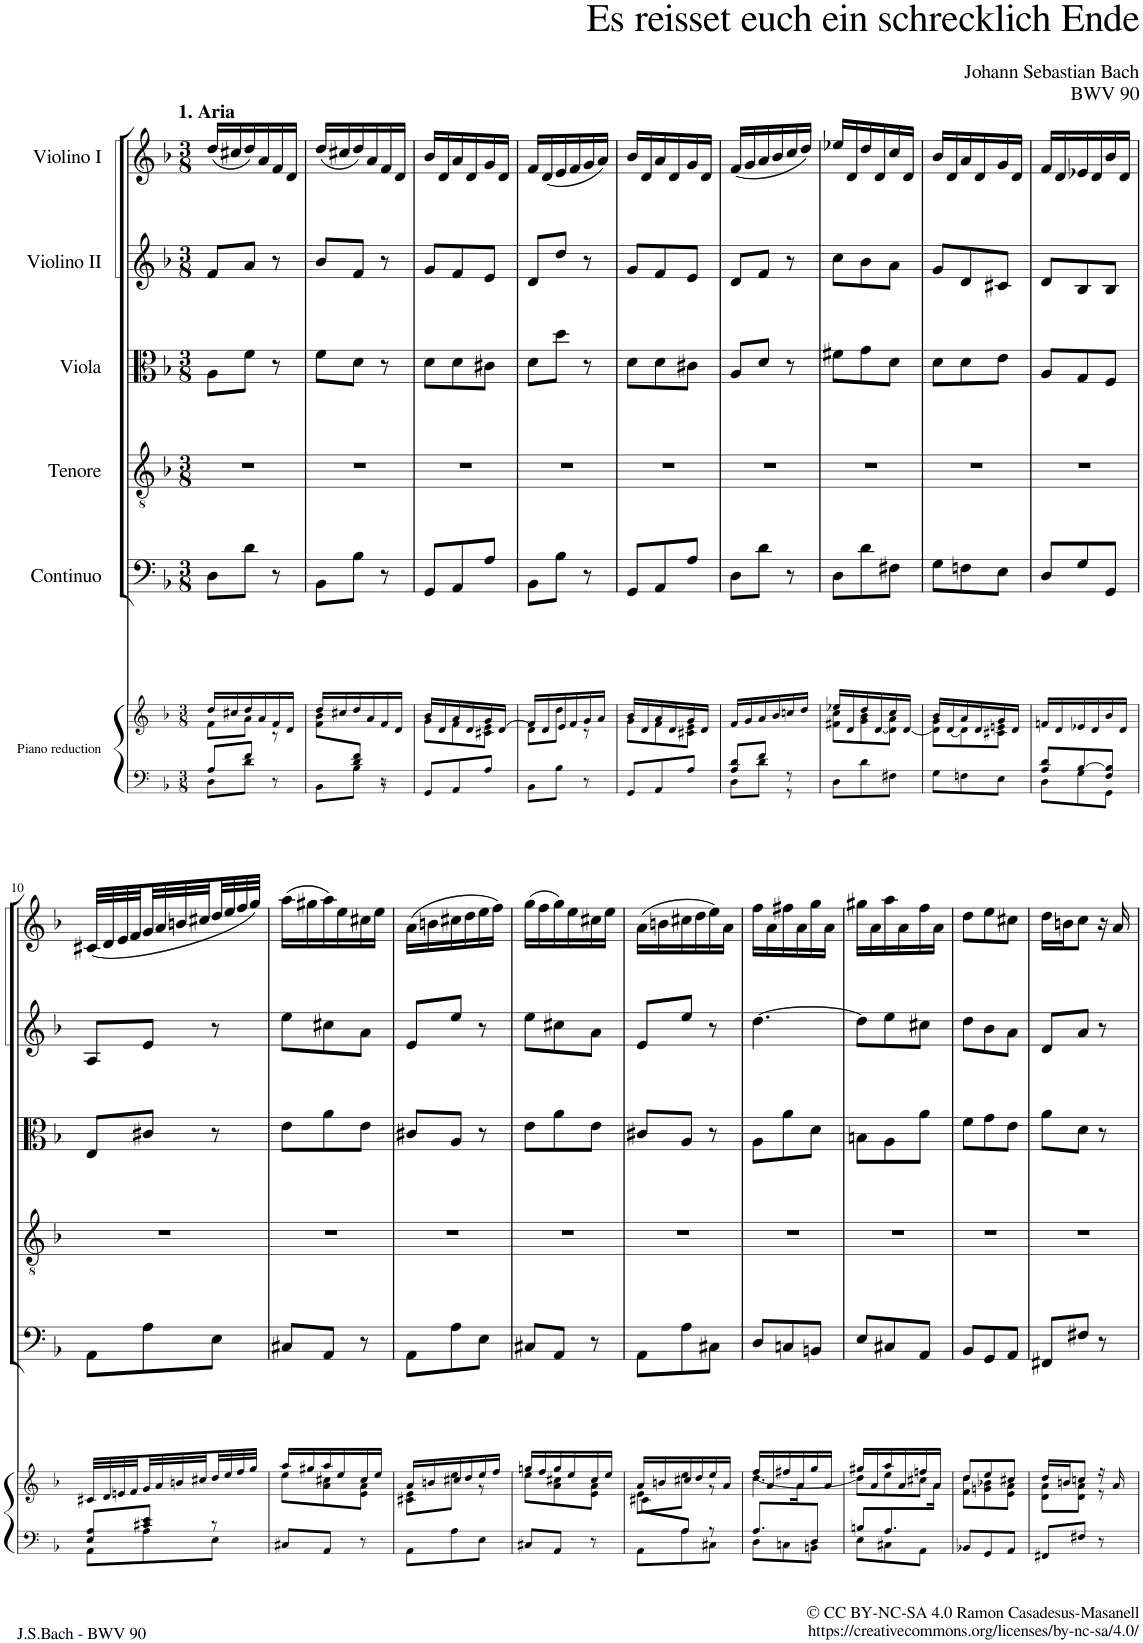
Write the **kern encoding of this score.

**kern	**kern	**kern	**kern	**kern	**kern	**kern
*part6	*part6	*part5	*part4	*part3	*part2	*part1
*staff7	*staff6	*staff5	*staff4	*staff3	*staff2	*staff1
*I"Piano reduction	*	*I"Continuo	*I"Tenore	*I"Viola	*I"Violino II	*I"Violino I
*I'Pno	*	*	*	*I'Vla	*I'Vln	*I'Vln
*stria5	*stria5	*	*	*	*	*
*clefF4	*clefG2	*clefF4	*clefGv2	*clefC3	*clefG2	*clefG2
*k[b-]	*k[b-]	*k[b-]	*k[b-]	*k[b-]	*k[b-]	*k[b-]
*M3/8	*M3/8	*M3/8	*M3/8	*M3/8	*M3/8	*M3/8
=1	=1	=1	=1	=1	=1	=1
*^	*^	*	*	*	*	*
!	!	!	!	!	!	!	!	!LO:TX:a:B:t=1. Aria
8A/L	8D\L	16dd/LL	8f\L	8D\L	4.r	8A\L	8f/L	(16dd/LL
.	.	16cc#X/	.	.	.	.	.	16cc#X/
8f/J	8d\J	16dd/	8a\J	8d\J	.	8f\J	8a/J	16dd/)
.	.	16a/	.	.	.	.	.	16a/
8r	8ryy	16f/	8r	8r	.	8r	8r	16f/
.	.	16d/JJ	.	.	.	.	.	16d/JJ
=2	=2	=2	=2	=2	=2	=2	=2	=2
8ryy	8BB-\L	16dd/LL	8f\ 8b-\L	8BB-\L	4.r	8f\L	8b-/L	(16dd/LL
.	.	16cc#X/	.	.	.	.	.	16cc#X/
8d/ 8f/J	8B-\J	16dd/	8ryy	8B-\J	.	8d\J	8f/J	16dd/)
.	.	16a/	.	.	.	.	.	16a/
8ryy	8r	16f/	8r	8r	.	8r	8r	16f/
.	.	16d/JJ	.	.	.	.	.	16d/JJ
*v	*v	*	*	*	*	*	*	*
=3	=3	=3	=3	=3	=3	=3	=3
8GG/L	16b-/LL	8g\L	8GG/L	4.r	8d\L	8g/L	16b-/LL
.	16d/	.	.	.	.	.	16d/
8AA/	16a/	8f\	8AA/	.	8d\	8f/	16a/
.	16d/	.	.	.	.	.	16d/
8A/J	16g/	8c#X\ 8e\J	8A/J	.	8c#X\J	8e/J	16g/
.	[16d/JJ	.	.	.	.	.	16d/JJ
=4	=4	=4	=4	=4	=4	=4	=4
8BB-\L	16f/LL	8d\L]	8BB-\L	4.r	8d\L	8d/L	16f/LL
.	16d/	.	.	.	.	.	(16d/
8B-\J	16e/	8dd\J	8B-\J	.	8dd\J	8dd/J	16e/
.	16f/	.	.	.	.	.	16f/
8r	16g/	8r	8r	.	8r	8r	16g/
.	16a/JJ	.	.	.	.	.	16a/JJ)
=5	=5	=5	=5	=5	=5	=5	=5
8GG/L	16b-/LL	8g\L	8GG/L	4.r	8d\L	8g/L	16b-/LL
.	16d/	.	.	.	.	.	16d/
8AA/	16a/	8f\	8AA/	.	8d\	8f/	16a/
.	16d/	.	.	.	.	.	16d/
8A/J	16g/	8c#X\ 8e\J	8A/J	.	8c#X\J	8e/J	16g/
.	16d/JJ	.	.	.	.	.	16d/JJ
*	*v	*v	*	*	*	*	*
=6	=6	=6	=6	=6	=6	=6
*^	*	*	*	*	*	*
8A/ 8d/L	8D\L	16f/LL	8D\L	4.r	8A/L	8d/L	(16f/LL
.	.	16g/	.	.	.	.	16g/
8f/J	8d\J	16a/	8d\J	.	8d/J	8f/J	16a/
.	.	16b-/	.	.	.	.	16b-/
8r	8r	16ccn/	8r	.	8r	8r	16cc/
.	.	16dd/JJ	.	.	.	.	16dd/JJ)
*v	*v	*	*	*	*	*	*
=7	=7	=7	=7	=7	=7	=7
*	*^	*	*	*	*	*
8D\L	16ee-X/LL	8f#X\ 8cc\L	8D\L	4.r	8f#X\L	8cc\L	16ee-X/LL
.	16d/	.	.	.	.	.	16d/
8d\	16dd/	8g\ 8b-\	8d\	.	8g\	8b-\	16dd/
.	[<16d/	.	.	.	.	.	16d/
8F#X\J	16cc/	8d\] 8a\J	8F#X\J	.	8d\J	8a\J	16cc/
.	[<16d/JJ	.	.	.	.	.	16d/JJ
=8	=8	=8	=8	=8	=8	=8	=8
8G\L	16b-/LL	8d\] 8g\L	8G\L	4.r	8d\L	8g/L	16b-/LL
.	[<16d/	.	.	.	.	.	16d/
8Fn\	16a/	8d\]	8Fn\	.	8d\	8d/	16a/
.	16d/	.	.	.	.	.	16d/
8E\J	16g/	8c#X\ 8en\J	8E\J	.	8e\J	8c#X/J	16g/
.	16d/JJ	.	.	.	.	.	16d/JJ
*	*v	*v	*	*	*	*	*
=9	=9	=9	=9	=9	=9	=9
*^	*	*	*	*	*	*
8A/ 8d/L	8D\L	16fn/LL	8D/L	4.r	8A/L	8d/L	16f/LL
.	.	16d/	.	.	.	.	16d/
[8B-/	8G\	16e-X/	8G/	.	8G/	8B-/	16e-X/
.	.	16d/	.	.	.	.	16d/
8F/ 8B-/]J	8GG\J	16b-/	8GG/J	.	8F/J	8B-/J	16b-/
.	.	16d/JJ	.	.	.	.	16d/JJ
!!LO:LB:g=z
=10	=10	=10	=10	=10	=10	=10	=10
8E/ 8A/L	8AA\L	32c#X/LLL	8AA\L	4.r	8E/L	8A/L	(32c#X/LLL
.	.	32d/	.	.	.	.	32d/
.	.	32en/	.	.	.	.	32e/
.	.	32f/	.	.	.	.	32f/
8c#X/ 8e/J	8A\	32g/	8A\	.	8c#X/J	8e/J	32g/
.	.	32a/	.	.	.	.	32a/
.	.	32bn/	.	.	.	.	32bn/
.	.	32cc#X/	.	.	.	.	32cc#X/
8r	8E\J	32dd/	8E\J	.	8r	8r	32dd/
.	.	32ee/	.	.	.	.	32ee/
.	.	32ff/	.	.	.	.	32ff/
.	.	32gg/JJJ	.	.	.	.	32gg/JJJ)
*v	*v	*	*	*	*	*	*
=11	=11	=11	=11	=11	=11	=11
*	*^	*	*	*	*	*
8C#X/L	16aa/LL	8ee\L	8C#X/L	4.r	8e\L	8ee\L	(16aa\LL
.	16gg#X/	.	.	.	.	.	16gg#X\
8AA/J	16aa/	8a\ 8cc#X\	8AA/J	.	8a\	8cc#X\	16aa\)
.	16ee/	.	.	.	.	.	16ee\
8r	16cc#/	8e\ 8a\J	8r	.	8e\J	8a\J	16cc#X\
.	16ee/JJ	.	.	.	.	.	16ee\JJ
=12	=12	=12	=12	=12	=12	=12	=12
8AA\L	16a/LL	8c#X\ 8e\L	8AA\L	4.r	8c#X/L	8e/L	(16a\LL
.	16bn/	.	.	.	.	.	16bn\
8A\	16cc#X/	8ee\J	8A\	.	8A/J	8ee/J	16cc#X\
.	16dd/	.	.	.	.	.	16dd\
8E\J	16ee/	8r	8E\J	.	8r	8r	16ee\
.	16ff/JJ	.	.	.	.	.	16ff\JJ)
=13	=13	=13	=13	=13	=13	=13	=13
8C#X/L	16ggn/LL	8ee\L	8C#X/L	4.r	8e\L	8ee\L	(16gg\LL
.	16ff/	.	.	.	.	.	16ff\
8AA/J	16gg/	8a\ 8cc#X\	8AA/J	.	8a\	8cc#X\	16gg\)
.	16ee/	.	.	.	.	.	16ee\
8r	16cc#/	8e\ 8a\J	8r	.	8e\J	8a\J	16cc#X\
.	16ee/JJ	.	.	.	.	.	16ee\JJ
=14	=14	=14	=14	=14	=14	=14	=14
*^	*	*^	*	*	*	*	*
8ryy	8AA\L	16a/LL	8e\L	8c#X\L	8AA\L	4.r	8c#X/L	8e/L	(16a\LL
.	.	16bn/	.	.	.	.	.	.	16bn\
8A/J	8A\	16cc#X/	8ee\J	4ryy	8A\	.	8A/J	8ee/J	16cc#X\
.	.	16dd/	.	.	.	.	.	.	16dd\
8r	8C#X\J	16ee/	8r	.	8C#X\J	.	8r	8r	16ee\)
.	.	16a/JJ	.	.	.	.	.	.	16a\JJ
=15	=15	=15	=15	=15	=15	=15	=15	=15	=15
8.A/L	8D\L	16ff/LL	[4.dd\	8.ryy	8D/L	4.r	8A\L	[4.dd\	16ff\LL
.	.	16a/	.	.	.	.	.	.	16a\
.	8Cn\	16ff#X/	.	.	8Cn/	.	8a\	.	16ff#X\
16ryy	.	16a/	.	16a\K	.	.	.	.	16a\
8D/J	8BBn\J	16gg/	.	8ryy	8BBn/J	.	8d\J	.	16gg\
.	.	16a/JJ	.	.	.	.	.	.	16a\JJ
=16	=16	=16	=16	=16	=16	=16	=16	=16	=16
8Bn/L	8E\L	16gg#X/LL	8dd\L]	16ryy	8E/L	4.r	8Bn\L	8dd\L]	16gg#X\LL
*	*	*	*v	*v	*	*	*	*	*
.	.	16a/	.	.	.	.	.	16a\
8.A/	8C#X\	16aa/	8ee\	8C#X/	.	8A\	8ee\	16aa\
.	.	16a/	.	.	.	.	.	16a\
.	8AA\J	16ffn/	8cc#X\J	8AA/J	.	8a\J	8cc#X\J	16ff\
*	*	*	*^	*	*	*	*	*
16ryy	.	16a/JJ	.	16a\Jk	.	.	.	.	16a\JJ
*v	*v	*	*	*	*	*	*	*	*
*	*	*v	*v	*	*	*	*	*
=17	=17	=17	=17	=17	=17	=17	=17
8BB-X/L	8dd/L	8f\ 8dd\L	8BB-/L	4.r	8f\L	8dd\L	8dd\L
8GG/	8ee/	8gn\ 8b-X\	8GG/	.	8g\	8b-\	8ee\
8AA/J	8cc#X/J	8e\ 8a\J	8AA/J	.	8e\J	8a\J	8cc#X\J
=18	=18	=18	=18	=18	=18	=18	=18
8FF#X/L	16dd/LL	8d\ 8a\L	8FF#X/L	4.r	8a\L	8d/L	16dd\LL
.	16bn/J	.	.	.	.	.	16bn\J
8F#X/J	8ccn/J	8d\ 8a\J	8F#X/J	.	8d\J	8a/J	8cc\J
8r	16r	8r	8r	.	8r	8r	16r
.	16a/	.	.	.	.	.	16a/
*	*v	*v	*	*	*	*	*
=	=	=	=	=	=	=
*-	*-	*-	*-	*-	*-	*-
